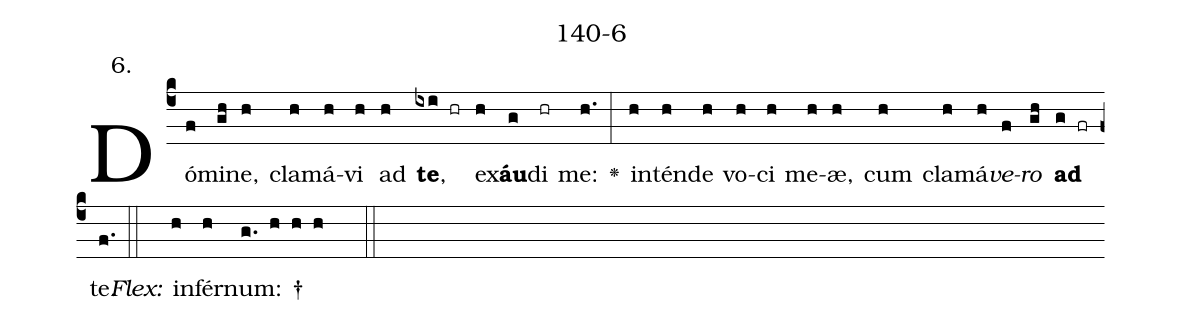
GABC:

name: 140-6;
annotation: 6.;
%%
(c4)Dó(f)mi(gh)ne,(h) cla(h)má(h)vi(h) ad(h) <b>te</b>,(ixi hr) ex(h)<b>áu</b>(g)di(hr) me:(h.) <v>\greheightstar</v>(:) in(h)tén(h)de(h) vo(h)ci(h) me(h)æ,(h) cum(h) cla(h)má(h)<i>ve</i>(f)<i>ro</i>(gh) <b>ad</b>(g fr) te.(f.) (::)
<i>Flex:</i>()  in(h)fér(h)num: †(g. h h h  ::)

%E(h) u(h) o(f) u(gh) a(g) e.(f.) (::)
